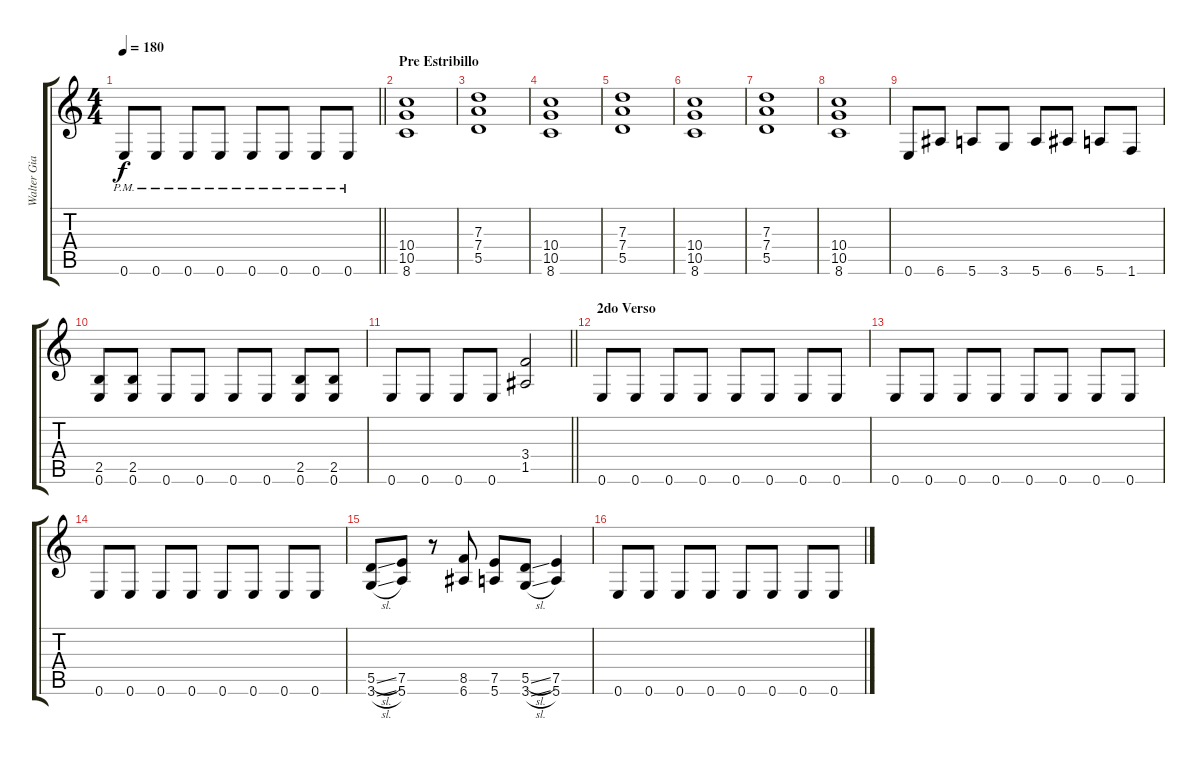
\track ("Walter Giardino" "Walter Gia") {instrument distortionguitar}
\staff {score tabs}
\tuning (E4 B3 G3 D3 A2 E2) {hide}
\ts (4 4)
\tempo 180
\clef g2
\barLineRight lightlight
\ks c
0.6{pm}.8{dy f} 0.6{pm}.8 0.6{pm}.8 0.6{pm}.8 0.6{pm}.8 0.6{pm}.8 0.6{pm}.8 0.6{pm}.8 |
\section ("" "Pre Estribillo")
(10.4 10.5 8.6).1 |
(7.3 7.4 5.5).1 |
(10.4 10.5 8.6).1 |
(7.3 7.4 5.5).1 |
(10.4 10.5 8.6).1 |
(7.3 7.4 5.5).1 |
(10.4 10.5 8.6).1 |
0.6.8 6.6.8 5.6.8 3.6.8 5.6.8 6.6.8 5.6.8 1.6.8 |
(2.5 0.6).8 (2.5 0.6).8 0.6.8 0.6.8 0.6.8 0.6.8 (2.5 0.6).8 (2.5 0.6).8 |
\barLineRight lightlight
0.6.8 0.6.8 0.6.8 0.6.8 (3.4 1.5).2 |
\section ("" "2do Verso")
0.6.8 0.6.8 0.6.8 0.6.8 0.6.8 0.6.8 0.6.8 0.6.8 |
0.6.8 0.6.8 0.6.8 0.6.8 0.6.8 0.6.8 0.6.8 0.6.8 |
0.6.8 0.6.8 0.6.8 0.6.8 0.6.8 0.6.8 0.6.8 0.6.8 |
(5.5{sl} 3.6{sl}).8 (7.5 5.6).8 r.8 (8.5 6.6).8 (7.5 5.6).8 (5.5{sl} 3.6{sl}).8 (7.5 5.6).4 |
0.6.8 0.6.8 0.6.8 0.6.8 0.6.8 0.6.8 0.6.8 0.6.8
